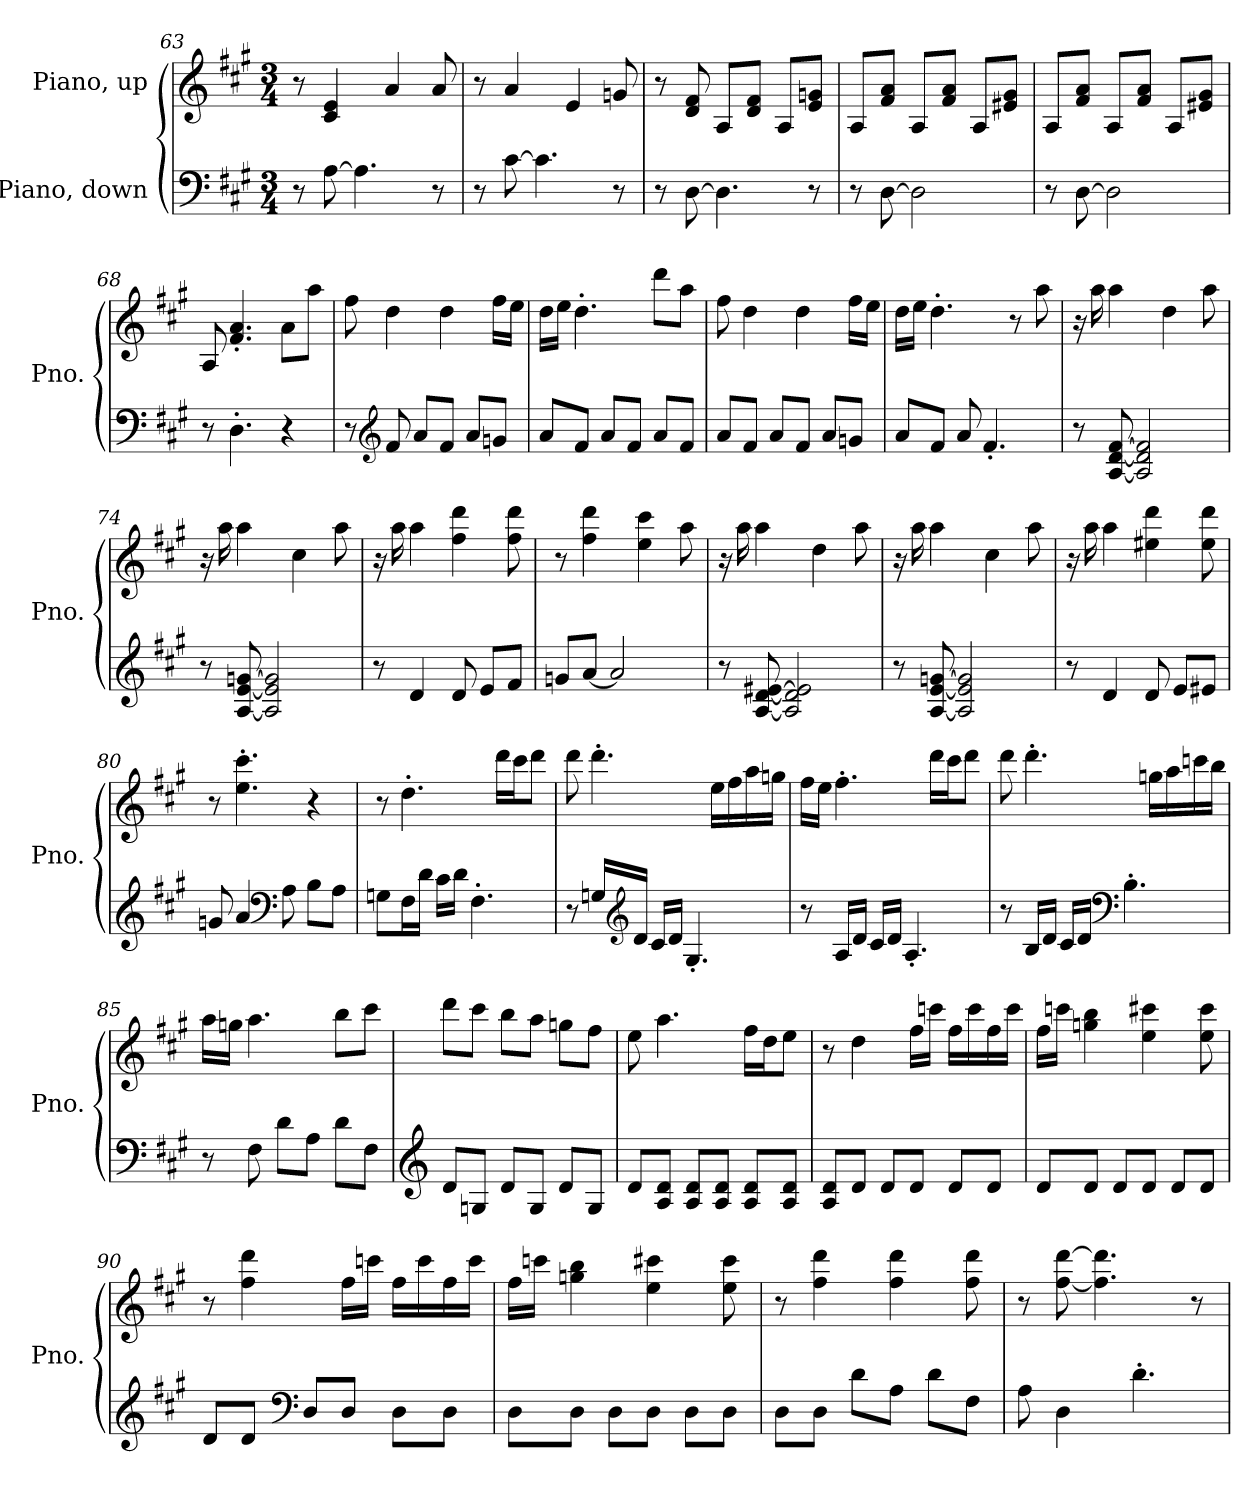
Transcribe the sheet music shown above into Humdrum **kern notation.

**kern	**kern
*part2	*part1
*staff2	*staff1
*I"Piano, down	*I"Piano, up
*I'Pno.	*I'Pno.
*clefF4	*clefG2
*k[f#c#g#]	*k[f#c#g#]
*M3/4	*M3/4
=63	=63
8r	8r
[8A\	4c#/ 4e/
4.A\]	.
.	4a/
8r	8a/
=64	=64
8r	8r
[8c#\	4a/
4.c#\]	.
.	4e/
8r	8gn/
!!LO:LB:g=z
=65	=65
8r	8r
[8D\	8d/ 8f#/
4.D\]	8A/L
.	8d/ 8f#/J
.	8A/L
8r	8e/ 8gn/J
=66	=66
8r	8A/L
[8D\	8f#/ 8a/J
2D\]	8A/L
.	8f#/ 8a/J
.	8A/L
.	8e#X/ 8g#/J
=67	=67
8r	8A/L
[8D\	8f#/ 8a/J
2D\]	8A/L
.	8f#/ 8a/J
.	8A/L
.	8e#X/ 8g#/J
=68	=68
8r	8A/
4.D'\	4.f#/' 4.a/'
4r	8a\L
.	8aa\J
=69	=69
8r	8ff#\
*clefG2	*
8f#/	4dd\
8a/L	.
8f#/J	4dd\
8a/L	.
8gn/J	16ff#\LL
.	16ee\JJ
!!LO:LB:g=z
=70	=70
8a/L	16dd\LL
.	16ee\JJ
8f#/J	4.dd'\
8a/L	.
8f#/J	.
8a/L	8ddd\L
8f#/J	8aa\J
=71	=71
8a/L	8ff#\
8f#/J	4dd\
8a/L	.
8f#/J	4dd\
8a/L	.
8gn/J	16ff#\LL
.	16ee\JJ
=72	=72
8a/L	16dd\LL
.	16ee\JJ
8f#/J	4.dd'\
8a/	.
4.f#'/	.
.	8r
.	8aa\
=73	=73
8r	16r
.	16aa\
[8A/ [8d/ [8f#/	4aa\
2A/] 2d/] 2f#/]	.
.	4dd\
.	8aa\
=74	=74
8r	16r
.	16aa\
[8A/ [8e/ [8gn/	4aa\
2A/] 2e/] 2g/]	.
.	4cc#\
.	8aa\
!!LO:LB:g=z
=75	=75
8r	16r
.	16aa\
4d/	4aa\
8d/	4ff#\ 4ddd\
8e/L	.
8f#/J	8ff#\ 8ddd\
=76	=76
8gn/L	8r
[8a/J	4ff#\ 4ddd\
2a/]	.
.	4ee\ 4ccc#\
.	8aa\
=77	=77
8r	16r
.	16aa\
[8A/ [8d/ [8e#X/	4aa\
2A/] 2d/] 2e#/]	.
.	4dd\
.	8aa\
=78	=78
8r	16r
.	16aa\
[8A/ [8e/ [8gn/	4aa\
2A/] 2e/] 2g/]	.
.	4cc#\
.	8aa\
=79	=79
8r	16r
.	16aa\
4d/	4aa\
8d/	4ee#X\ 4ddd\
8e/L	.
8e#X/J	8ee#\ 8ddd\
!!LO:LB:g=z
=80	=80
8gn/	8r
4a/	4.ee\' 4.ccc#\'
*clefF4	*
8A\	.
8B\L	4r
8A\J	.
=81	=81
8Gn\L	8r
16F#\L	4.dd'\
16d\JJ	.
16c#\LL	.
16d\JJ	.
4.F#'\	.
.	16ddd\LL
.	16ccc#\J
.	8ddd\J
=82	=82
8r	8ddd\
16Gn/LL	4.ddd'\
*clefG2	*
16d/JJ	.
16c#/LL	.
16d/JJ	.
4.G'/	.
.	16ee\LL
.	16ff#\
.	16aa\
.	16ggn\JJ
=83	=83
8r	16ff#\LL
.	16ee\JJ
16A/LL	4.ff#'\
16d/JJ	.
16c#/LL	.
16d/JJ	.
4.A'/	.
.	16ddd\LL
.	16ccc#\J
.	8ddd\J
!!LO:PB:g=z
=84	=84
8r	8ddd\
16B/LL	4.ddd'\
16d/JJ	.
16c#/LL	.
16d/JJ	.
*clefF4	*
4.B'\	.
.	16ggn\LL
.	16aa\
.	16cccn\
.	16bb\JJ
=85	=85
8r	16aa\LL
.	16ggn\JJ
8F#\	4.aa\
8d\L	.
8A\J	.
8d\L	8bb\L
8F#\J	8ccc#\J
=86	=86
*clefG2	*
8d/L	8ddd\L
8Gn/J	8ccc#\J
8d/L	8bb\L
8G/J	8aa\J
8d/L	8ggn\L
8G/J	8ff#\J
=87	=87
8d/L	8ee\
8A/ 8d/J	4.aa\
8A/ 8d/L	.
8A/ 8d/J	.
8A/ 8d/L	16ff#\LL
.	16dd\J
8A/ 8d/J	8ee\J
!!LO:LB:g=z
=88	=88
8A/ 8d/L	8r
8d/J	4dd\
8d/L	.
8d/J	16ff#\LL
.	16cccn\JJ
8d/L	16ff#\LL
.	16ccc\
8d/J	16ff#\
.	16ccc\JJ
=89	=89
8d/L	16ff#\LL
.	16cccn\JJ
8d/J	4ggn\ 4bb\
8d/L	.
8d/J	4ee\ 4ccc#X\
8d/L	.
8d/J	8ee\ 8ccc#\
=90	=90
8d/L	8r
8d/J	4ff#\ 4ddd\
*clefF4	*
8D/L	.
8D/J	16ff#\LL
.	16cccn\JJ
8D\L	16ff#\LL
.	16ccc\
8D\J	16ff#\
.	16ccc\JJ
=91	=91
8D\L	16ff#\LL
.	16cccn\JJ
8D\J	4ggn\ 4bb\
8D\L	.
8D\J	4ee\ 4ccc#X\
8D\L	.
8D\J	8ee\ 8ccc#\
!!LO:LB:g=z
=92	=92
8D\L	8r
8D\J	4ff#\ 4ddd\
8d\L	.
8A\J	4ff#\ 4ddd\
8d\L	.
8F#\J	8ff#\ 8ddd\
=93	=93
8A\	8r
4D\	[8ff#\ [8ddd\
.	4.ff#\] 4.ddd\]
4.d'\	.
.	8r
=	=
*-	*-
